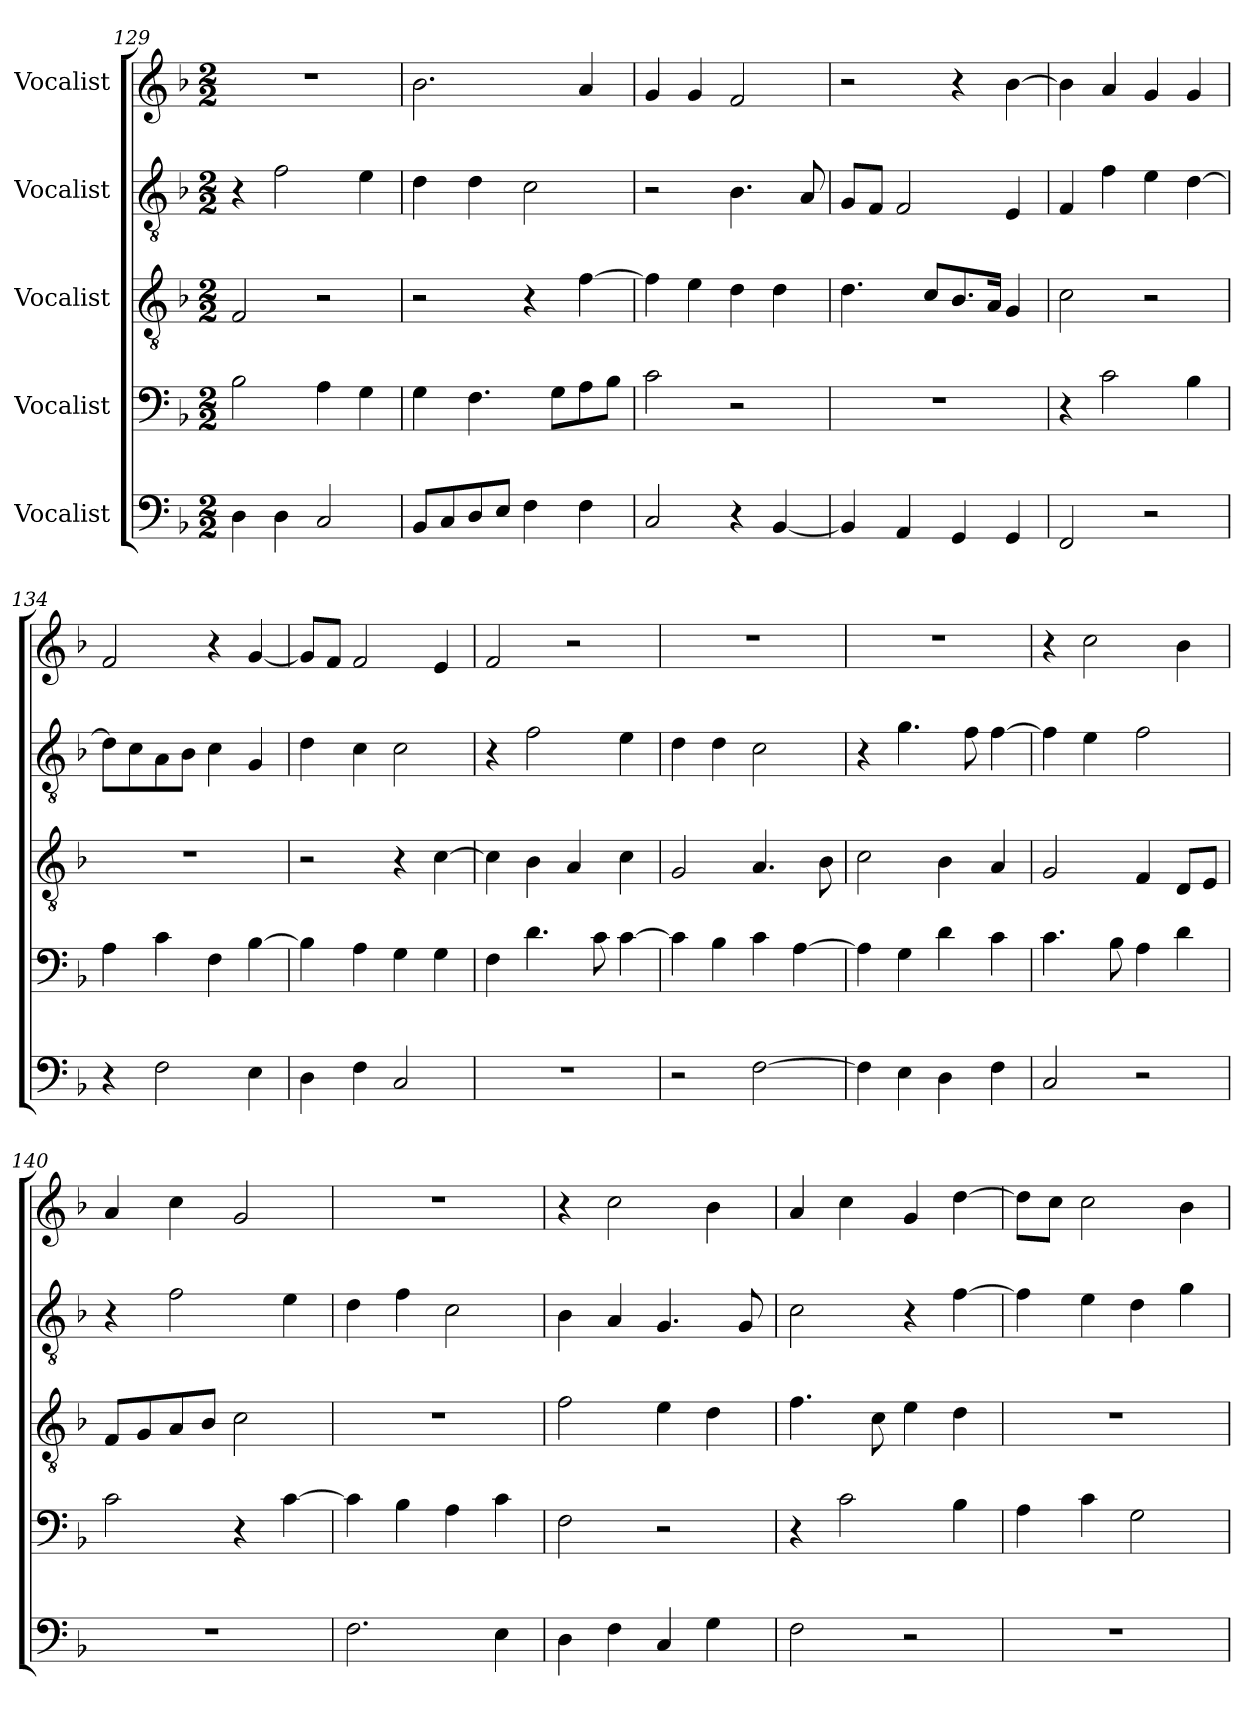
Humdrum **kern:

**kern	**kern	**kern	**kern	**kern
*part5	*part4	*part3	*part2	*part1
*staff5	*staff4	*staff3	*staff2	*staff1
*I"Vocalist	*I"Vocalist	*I"Vocalist	*I"Vocalist	*I"Vocalist
*clefF4	*clefF4	*clefGv2	*clefGv2	*clefG2
*k[b-]	*k[b-]	*k[b-]	*k[b-]	*k[b-]
*M2/2	*M2/2	*M2/2	*M2/2	*M2/2
=129	=129	=129	=129	=129
4D\	2B-\	2F/	4r	1r
4D\	.	.	2f\	.
2C/	4A\	2r	.	.
.	4G\	.	4e\	.
=130	=130	=130	=130	=130
8BB-/L	4G\	2r	4d\	2.b-\
8C/	.	.	.	.
8D/	4.F\	.	4d\	.
8E/J	.	.	.	.
4F\	.	4r	2c\	.
.	8G\L	.	.	.
4F\	8A\	[4f\	.	4a/
.	8B-\J	.	.	.
=131	=131	=131	=131	=131
2C/	2c\	4f\]	2r	4g/
.	.	4e\	.	4g/
4r	2r	4d\	4.B-\	2f/
[4BB-/	.	4d\	.	.
.	.	.	8A/	.
=132	=132	=132	=132	=132
4BB-/]	1r	4.d\	8G/L	2r
.	.	.	8F/J	.
4AA/	.	.	2F/	.
.	.	8c/L	.	.
4GG/	.	8.B-/	.	4r
.	.	16A/Jk	.	.
4GG/	.	4G/	4E/	[4b-\
=133	=133	=133	=133	=133
2FF/	4r	2c\	4F/	4b-\]
.	2c\	.	4f\	4a/
2r	.	2r	4e\	4g/
.	4B-\	.	[4d\	4g/
=134	=134	=134	=134	=134
4r	4A\	1r	8d\L]	2f/
.	.	.	8c\	.
2F\	4c\	.	8A\	.
.	.	.	8B-\J	.
.	4F\	.	4c\	4r
4E\	[4B-\	.	4G/	[4g/
=135	=135	=135	=135	=135
4D\	4B-\]	2r	4d\	8g/L]
.	.	.	.	8f/J
4F\	4A\	.	4c\	2f/
2C/	4G\	4r	2c\	.
.	4G\	[4c\	.	4e/
=136	=136	=136	=136	=136
1r	4F\	4c\]	4r	2f/
.	4.d\	4B-\	2f\	.
.	.	4A/	.	2r
.	8c\	.	.	.
.	[4c\	4c\	4e\	.
=137	=137	=137	=137	=137
2r	4c\]	2G/	4d\	1r
.	4B-\	.	4d\	.
[2F\	4c\	4.A/	2c\	.
.	[4A\	.	.	.
.	.	8B-\	.	.
=138	=138	=138	=138	=138
4F\]	4A\]	2c\	4r	1r
4E\	4G\	.	4.g\	.
4D\	4d\	4B-\	.	.
.	.	.	8f\	.
4F\	4c\	4A/	[4f\	.
=139	=139	=139	=139	=139
2C/	4.c\	2G/	4f\]	4r
.	.	.	4e\	2cc\
.	8B-\	.	.	.
2r	4A\	4F/	2f\	.
.	4d\	8D/L	.	4b-\
.	.	8E/J	.	.
=140	=140	=140	=140	=140
1r	2c\	8F/L	4r	4a/
.	.	8G/	.	.
.	.	8A/	2f\	4cc\
.	.	8B-/J	.	.
.	4r	2c\	.	2g/
.	[4c\	.	4e\	.
=141	=141	=141	=141	=141
2.F\	4c\]	1r	4d\	1r
.	4B-\	.	4f\	.
.	4A\	.	2c\	.
4E\	4c\	.	.	.
=142	=142	=142	=142	=142
4D\	2F\	2f\	4B-\	4r
4F\	.	.	4A/	2cc\
4C/	2r	4e\	4.G/	.
4G\	.	4d\	.	4b-\
.	.	.	8G/	.
=143	=143	=143	=143	=143
2F\	4r	4.f\	2c\	4a/
.	2c\	.	.	4cc\
.	.	8c\	.	.
2r	.	4e\	4r	4g/
.	4B-\	4d\	[4f\	[4dd\
=144	=144	=144	=144	=144
1r	4A\	1r	4f\]	8dd\L]
.	.	.	.	8cc\J
.	4c\	.	4e\	2cc\
.	2G\	.	4d\	.
.	.	.	4g\	4b-\
=	=	=	=	=
*-	*-	*-	*-	*-
